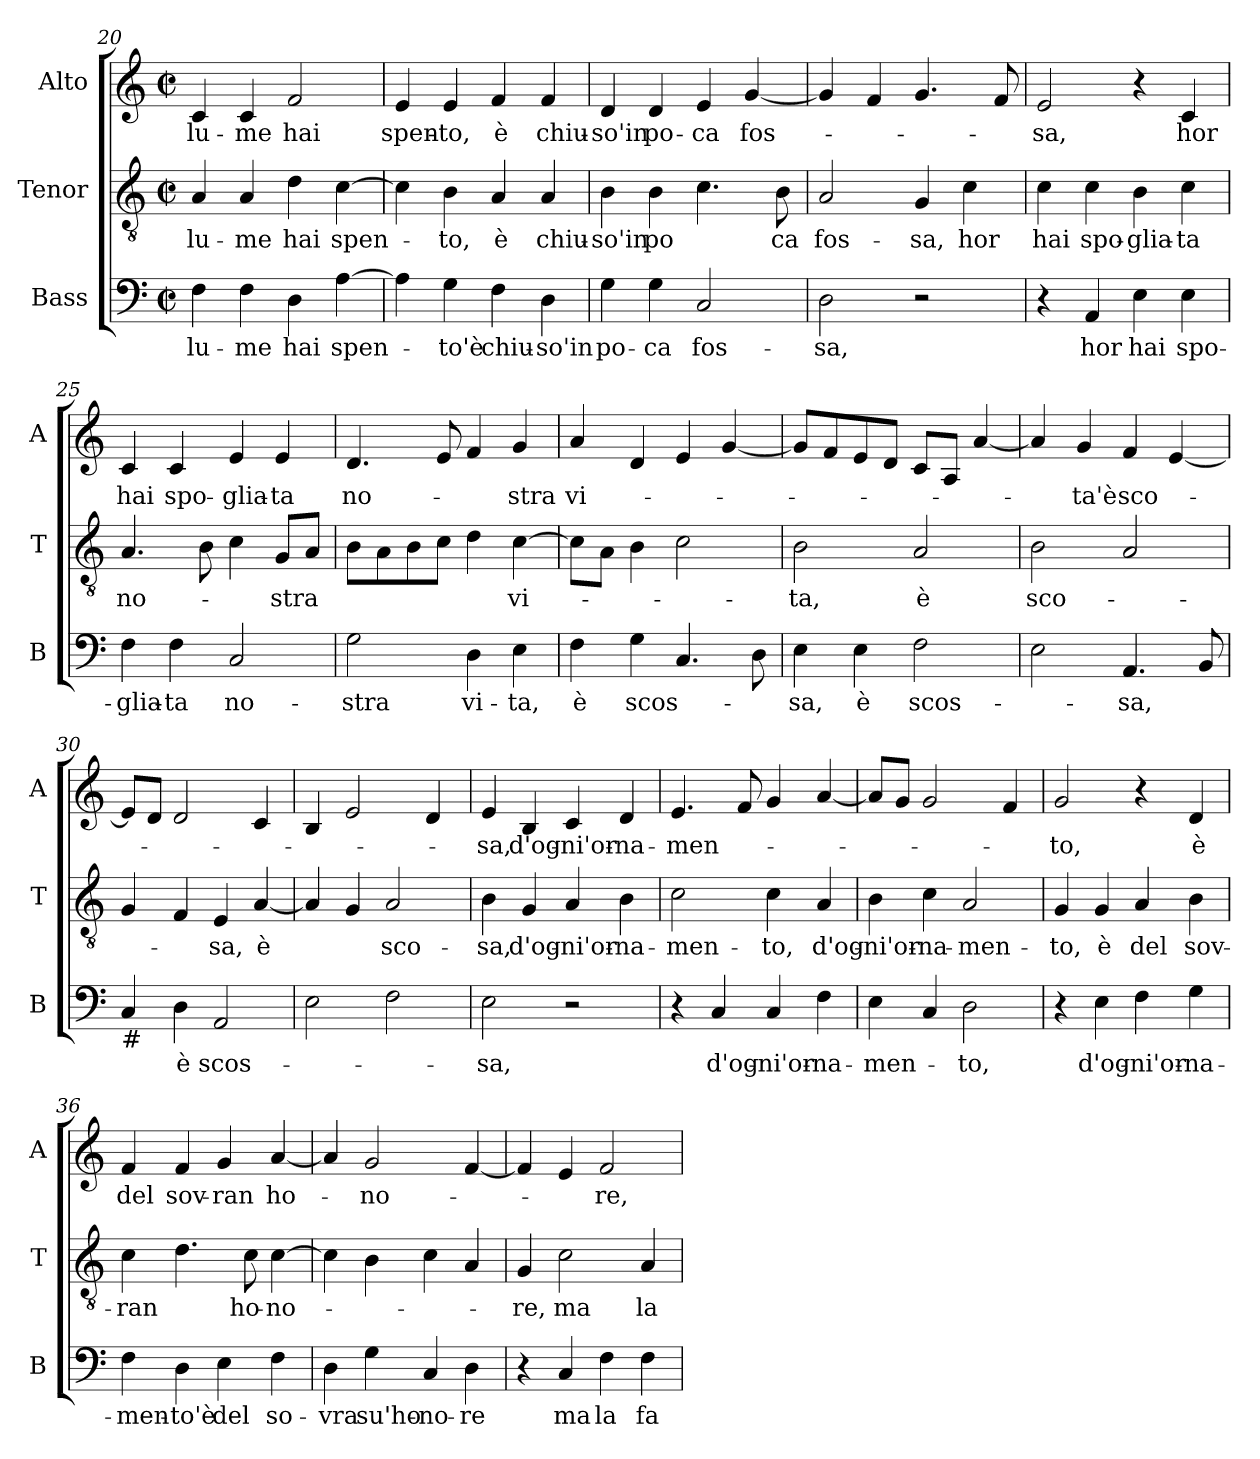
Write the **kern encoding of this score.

**kern	**text	**kern	**text	**kern	**text
*part3	*part3	*part2	*part2	*part1	*part1
*staff3	*staff3	*staff2	*staff2	*staff1	*staff1
*I"Bass	*	*I"Tenor	*	*I"Alto	*
*I'B	*	*I'T	*	*I'A	*
*clefF4	*	*clefGv2	*	*clefG2	*
*k[]	*	*k[]	*	*k[]	*
*C:	*	*C:	*	*C:	*
*M2/2	*	*M2/2	*	*M2/2	*
*met(c|)	*	*met(c|)	*	*met(c|)	*
=20	=20	=20	=20	=20	=20
!	!LO:LY:b	!	!LO:LY:b	!	!LO:LY:b
4F\	lu-	4A/	lu-	4c/	lu-
!	!LO:LY:b	!	!LO:LY:b	!	!LO:LY:b
4F\	-me	4A/	-me	4c/	-me
!	!LO:LY:b	!	!LO:LY:b	!	!LO:LY:b
4D\	hai	4d\	hai	2f/	hai
!	!LO:LY:b	!	!LO:LY:b	!	!
[4A\	spen-	[4c\	spen-	.	.
!!LO:LB:g=z
=21	=21	=21	=21	=21	=21
!	!	!	!	!	!LO:LY:b
4A\]	.	4c\]	.	4e/	spen-
!	!LO:LY:b	!	!LO:LY:b	!	!LO:LY:b
4G\	-to'è	4B\	-to,	4e/	-to,
!	!LO:LY:b	!	!LO:LY:b	!	!LO:LY:b
4F\	chiu-	4A/	è	4f/	è
!	!LO:LY:b	!	!LO:LY:b	!	!LO:LY:b
4D\	-so'in	4A/	chiu-	4f/	chiu-
=22	=22	=22	=22	=22	=22
!	!LO:LY:b	!	!LO:LY:b	!	!LO:LY:b
4G\	po-	4B\	-so'in	4d/	-so'in
!	!LO:LY:b	!	!LO:LY:b	!	!LO:LY:b
4G\	-ca	4B\	po	4d/	po-
!	!LO:LY:b	!	!	!	!LO:LY:b
2C/	fos-	4.c\	.	4e/	-ca
!	!	!	!	!	!LO:LY:b
.	.	.	.	[4g/	fos-
!	!	!	!LO:LY:b	!	!
.	.	8B\	ca	.	.
=23	=23	=23	=23	=23	=23
!	!LO:LY:b	!	!LO:LY:b	!	!
2D\	-sa,	2A/	fos-	4g/]	.
.	.	.	.	4f/	.
!	!	!	!LO:LY:b	!	!
2r	.	4G/	-sa,	4.g/	.
!	!	!	!LO:LY:b	!	!
.	.	4c\	hor	.	.
.	.	.	.	8f/	.
=24	=24	=24	=24	=24	=24
!	!	!	!LO:LY:b	!	!LO:LY:b
4r	.	4c\	hai	2e/	-sa,
!	!LO:LY:b	!	!LO:LY:b	!	!
4AA/	hor	4c\	spo-	.	.
!	!LO:LY:b	!	!LO:LY:b	!	!
4E\	hai	4B\	-glia-	4r	.
!	!LO:LY:b	!	!LO:LY:b	!	!LO:LY:b
4E\	spo-	4c\	-ta	4c/	hor
=25	=25	=25	=25	=25	=25
!	!LO:LY:b	!	!LO:LY:b	!	!LO:LY:b
4F\	-glia-	4.A/	no-	4c/	hai
!	!LO:LY:b	!	!	!	!LO:LY:b
4F\	-ta	.	.	4c/	spo-
.	.	8B\	.	.	.
!	!LO:LY:b	!	!	!	!LO:LY:b
2C/	no-	4c\	.	4e/	-glia-
!	!	!	!LO:LY:b	!	!LO:LY:b
.	.	8G/L	-stra	4e/	-ta
.	.	8A/J	.	.	.
!!LO:LB:g=z
=26	=26	=26	=26	=26	=26
!	!LO:LY:b	!	!	!	!LO:LY:b
2G\	-stra	8B\L	.	4.d/	no-
.	.	8A\	.	.	.
.	.	8B\	.	.	.
.	.	8c\J	.	8e/	.
!	!LO:LY:b	!	!	!	!
4D\	vi-	4d\	.	4f/	.
!	!LO:LY:b	!	!LO:LY:b	!	!LO:LY:b
4E\	-ta,	[4c\	vi-	4g/	-stra
=27	=27	=27	=27	=27	=27
!	!LO:LY:b	!	!	!	!LO:LY:b
4F\	è	8c\L]	.	4a/	vi-
.	.	8A\J	.	.	.
!	!LO:LY:b	!	!	!	!
4G\	scos-	4B\	.	4d/	.
4.C/	.	2c\	.	4e/	.
.	.	.	.	[4g/	.
8D\	.	.	.	.	.
=28	=28	=28	=28	=28	=28
!	!LO:LY:b	!	!LO:LY:b	!	!
4E\	-sa,	2B\	-ta,	8g/L]	.
.	.	.	.	8f/	.
!	!LO:LY:b	!	!	!	!
4E\	è	.	.	8e/	.
.	.	.	.	8d/J	.
!	!LO:LY:b	!	!LO:LY:b	!	!
2F\	scos-	2A/	è	8c/L	.
.	.	.	.	8A/J	.
.	.	.	.	[4a/	.
=29	=29	=29	=29	=29	=29
!	!	!	!LO:LY:b	!	!
2E\	.	2B\	sco-	4a/]	.
!	!	!	!	!	!LO:LY:b
.	.	.	.	4g/	-ta'è
!	!LO:LY:b	!	!	!	!LO:LY:b
4.AA/	-sa,	2A/	.	4f/	sco-
.	.	.	.	[4e/	.
8BB/	.	.	.	.	.
=30	=30	=30	=30	=30	=30
!LO:TX:b:t=#	!	!	!	!	!
4C/	.	4G/	.	8e/L]	.
.	.	.	.	8d/J	.
!	!LO:LY:b	!	!	!	!
4D\	è	4F/	.	2d/	.
!	!LO:LY:b	!	!LO:LY:b	!	!
2AA/	scos-	4E/	-sa,	.	.
!	!	!	!LO:LY:b	!	!
.	.	[4A/	è	4c/	.
!!LO:LB:g=z
=31	=31	=31	=31	=31	=31
2E\	.	4A/]	.	4B/	.
.	.	4G/	.	2e/	.
!	!	!	!LO:LY:b	!	!
2F\	.	2A/	sco-	.	.
.	.	.	.	4d/	.
=32	=32	=32	=32	=32	=32
!	!LO:LY:b	!	!LO:LY:b	!	!LO:LY:b
2E\	-sa,	4B\	-sa,	4e/	-sa,
!	!	!	!LO:LY:b	!	!LO:LY:b
.	.	4G/	d'og-	4B/	d'og-
!	!	!	!LO:LY:b	!	!LO:LY:b
2r	.	4A/	-ni'or-	4c/	-ni'or-
!	!	!	!LO:LY:b	!	!LO:LY:b
.	.	4B\	-na-	4d/	-na-
=33	=33	=33	=33	=33	=33
!	!	!	!LO:LY:b	!	!LO:LY:b
4r	.	2c\	-men-	4.e/	-men-
!	!LO:LY:b	!	!	!	!
4C/	d'og-	.	.	.	.
.	.	.	.	8f/	.
!	!LO:LY:b	!	!LO:LY:b	!	!
4C/	-ni'or-	4c\	-to,	4g/	.
!	!LO:LY:b	!	!LO:LY:b	!	!
4F\	-na-	4A/	d'og-	[4a/	.
=34	=34	=34	=34	=34	=34
!	!LO:LY:b	!	!LO:LY:b	!	!
4E\	-men-	4B\	-ni'or-	8a/L]	.
.	.	.	.	8g/J	.
!	!	!	!LO:LY:b	!	!
4C/	.	4c\	-na-	2g/	.
!	!LO:LY:b	!	!LO:LY:b	!	!
2D\	-to,	2A/	-men-	.	.
.	.	.	.	4f/	.
=35	=35	=35	=35	=35	=35
!	!	!	!LO:LY:b	!	!LO:LY:b
4r	.	4G/	-to,	2g/	-to,
!	!LO:LY:b	!	!LO:LY:b	!	!
4E\	d'og-	4G/	è	.	.
!	!LO:LY:b	!	!LO:LY:b	!	!
4F\	-ni'or-	4A/	del	4r	.
!	!LO:LY:b	!	!LO:LY:b	!	!LO:LY:b
4G\	-na-	4B\	sov-	4d/	è
!!LO:PB:g=z
=36	=36	=36	=36	=36	=36
!	!LO:LY:b	!	!LO:LY:b	!	!LO:LY:b
4F\	-men-	4c\	-ran	4f/	del
!	!LO:LY:b	!	!	!	!LO:LY:b
4D\	-to'è	4.d\	.	4f/	sov-
!	!LO:LY:b	!	!	!	!LO:LY:b
4E\	del	.	.	4g/	-ran
!	!	!	!LO:LY:b	!	!
.	.	8c\	ho-	.	.
!	!LO:LY:b	!	!LO:LY:b	!	!LO:LY:b
4F\	so-	[4c\	-no-	[4a/	ho-
=37	=37	=37	=37	=37	=37
!	!LO:LY:b	!	!	!	!
4D\	-vra	4c\]	.	4a/]	.
!	!LO:LY:b	!	!	!	!LO:LY:b
4G\	su'ho-	4B\	.	2g/	-no-
!	!LO:LY:b	!	!	!	!
4C/	-no-	4c\	.	.	.
!	!LO:LY:b	!	!	!	!
4D\	-re	4A/	.	[4f/	.
=38	=38	=38	=38	=38	=38
!	!	!	!LO:LY:b	!	!
4r	.	4G/	-re,	4f/]	.
!	!LO:LY:b	!	!LO:LY:b	!	!
4C/	ma	2c\	ma	4e/	.
!	!LO:LY:b	!	!	!	!LO:LY:b
4F\	la	.	.	2f/	-re,
!	!LO:LY:b	!	!LO:LY:b	!	!
4F\	fa-	4A/	la	.	.
=	=	=	=	=	=
*-	*-	*-	*-	*-	*-
